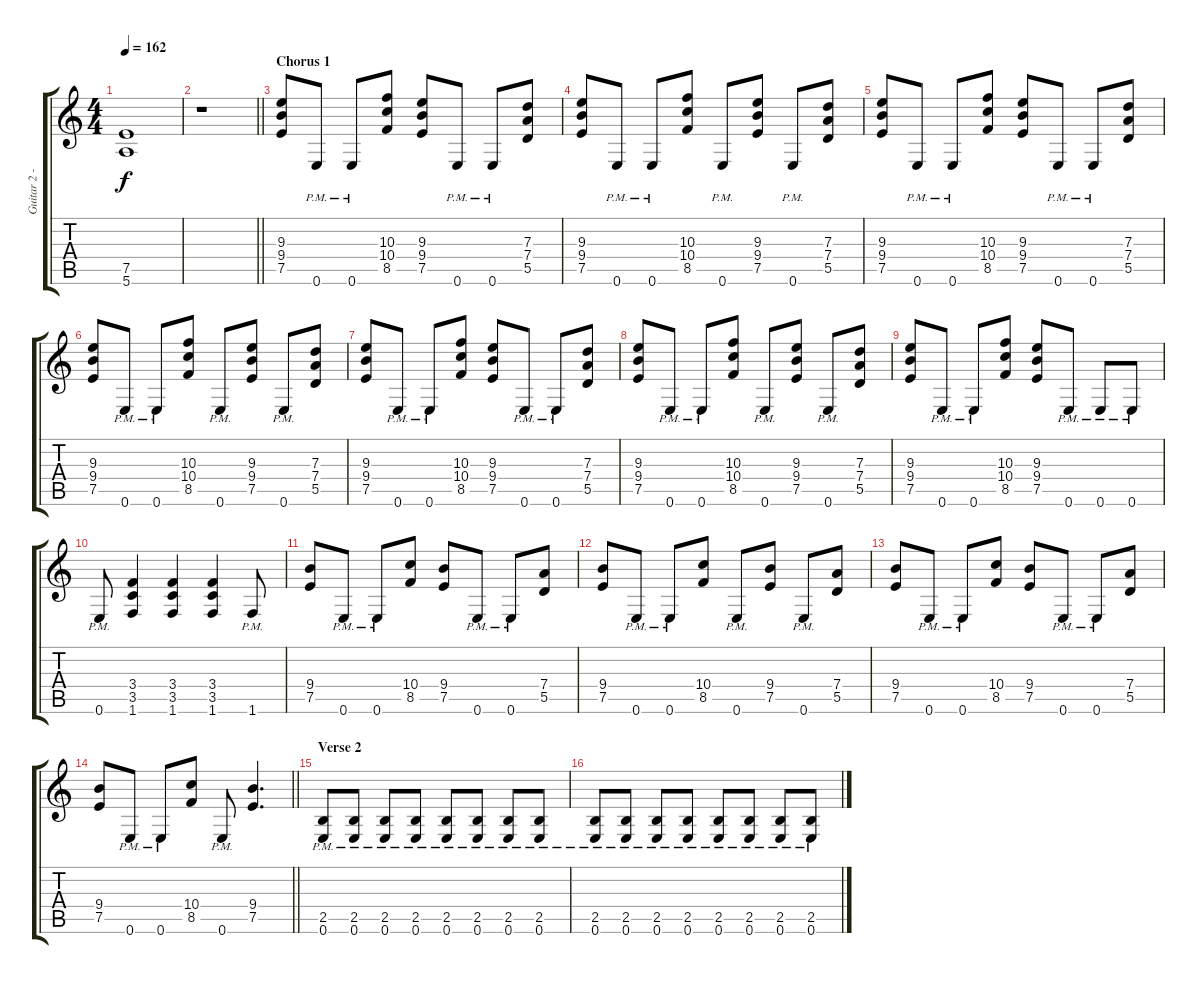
\track ("Guitar 2 - Herman Frank" "Guitar 2 -") {instrument distortionguitar}
\staff {score tabs}
\tuning (E4 B3 G3 D3 A2 E2) {hide}
\ts (4 4)
\tempo 162
\clef g2
\ks c
(7.5{t} 5.6{t}).1{dy f} |
\barLineRight lightlight
r.1 |
\section ("" "Chorus 1")
(9.3 9.4 7.5).8 0.6{pm}.8 0.6{pm}.8 (10.3 10.4 8.5).8 (9.3 9.4 7.5).8 0.6{pm}.8 0.6{pm}.8 (7.3 7.4 5.5).8 |
(9.3 9.4 7.5).8 0.6{pm}.8 0.6{pm}.8 (10.3 10.4 8.5).8 0.6{pm}.8 (9.3 9.4 7.5).8 0.6{pm}.8 (7.3 7.4 5.5).8 |
(9.3 9.4 7.5).8 0.6{pm}.8 0.6{pm}.8 (10.3 10.4 8.5).8 (9.3 9.4 7.5).8 0.6{pm}.8 0.6{pm}.8 (7.3 7.4 5.5).8 |
(9.3 9.4 7.5).8 0.6{pm}.8 0.6{pm}.8 (10.3 10.4 8.5).8 0.6{pm}.8 (9.3 9.4 7.5).8 0.6{pm}.8 (7.3 7.4 5.5).8 |
(9.3 9.4 7.5).8 0.6{pm}.8 0.6{pm}.8 (10.3 10.4 8.5).8 (9.3 9.4 7.5).8 0.6{pm}.8 0.6{pm}.8 (7.3 7.4 5.5).8 |
(9.3 9.4 7.5).8 0.6{pm}.8 0.6{pm}.8 (10.3 10.4 8.5).8 0.6{pm}.8 (9.3 9.4 7.5).8 0.6{pm}.8 (7.3 7.4 5.5).8 |
(9.3 9.4 7.5).8 0.6{pm}.8 0.6{pm}.8 (10.3 10.4 8.5).8 (9.3 9.4 7.5).8 0.6{pm}.8 0.6{pm}.8 0.6{pm}.8 |
0.6{pm}.8 (3.4 3.5 1.6).4 (3.4 3.5 1.6).4 (3.4 3.5 1.6).4 1.6{pm}.8 |
(9.4 7.5).8 0.6{pm}.8 0.6{pm}.8 (10.4 8.5).8 (9.4 7.5).8 0.6{pm}.8 0.6{pm}.8 (7.4 5.5).8 |
(9.4 7.5).8 0.6{pm}.8 0.6{pm}.8 (10.4 8.5).8 0.6{pm}.8 (9.4 7.5).8 0.6{pm}.8 (7.4 5.5).8 |
(9.4 7.5).8 0.6{pm}.8 0.6{pm}.8 (10.4 8.5).8 (9.4 7.5).8 0.6{pm}.8 0.6{pm}.8 (7.4 5.5).8 |
\barLineRight lightlight
(9.4 7.5).8 0.6{pm}.8 0.6{pm}.8 (10.4 8.5).8 0.6{pm}.8 (9.4 7.5).4{d} |
\section ("" "Verse 2")
(2.5{pm} 0.6{pm}).8 (2.5{pm} 0.6{pm}).8 (2.5{pm} 0.6{pm}).8 (2.5{pm} 0.6{pm}).8 (2.5{pm} 0.6{pm}).8 (2.5{pm} 0.6{pm}).8 (2.5{pm} 0.6{pm}).8 (2.5{pm} 0.6{pm}).8 |
(2.5{pm} 0.6{pm}).8 (2.5{pm} 0.6{pm}).8 (2.5{pm} 0.6{pm}).8 (2.5{pm} 0.6{pm}).8 (2.5{pm} 0.6{pm}).8 (2.5{pm} 0.6{pm}).8 (2.5{pm} 0.6{pm}).8 (2.5{pm} 0.6{pm}).8
